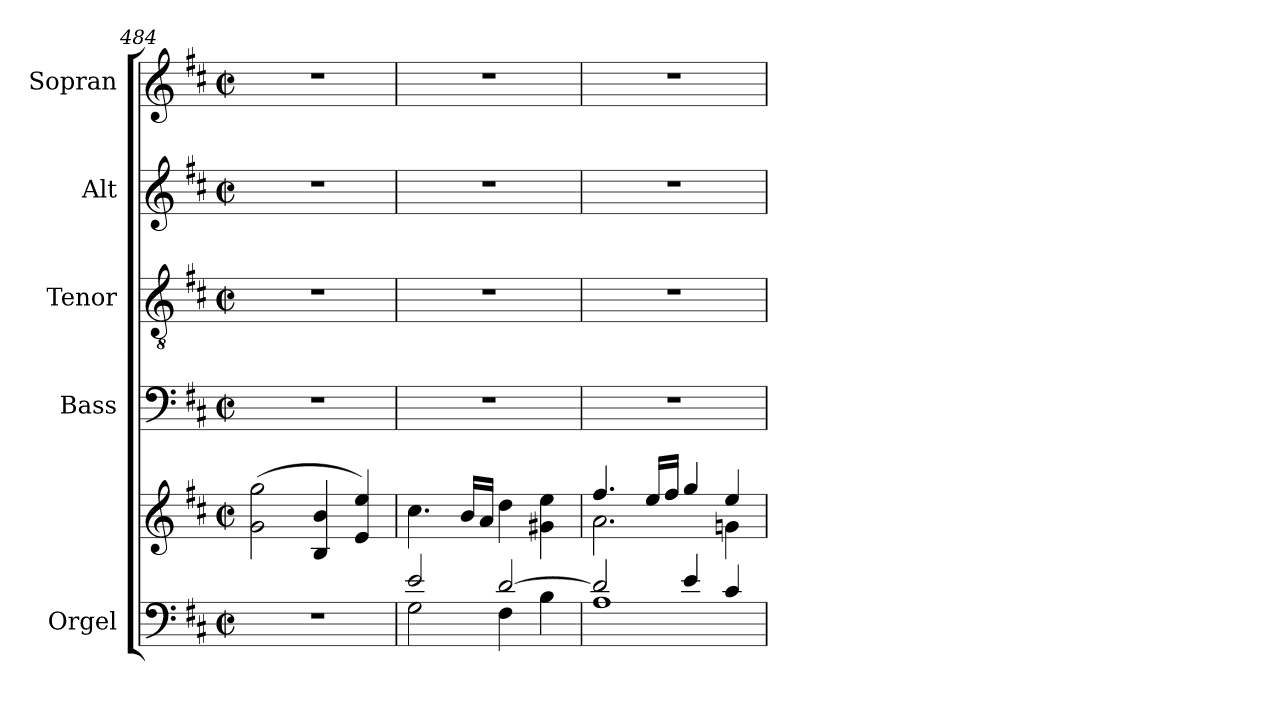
**kern	**kern	**kern	**kern	**kern	**kern
*part5	*part5	*part4	*part3	*part2	*part1
*staff6	*staff5	*staff4	*staff3	*staff2	*staff1
*I"Orgel	*	*I"Bass	*I"Tenor	*I"Alt	*I"Sopran
*I'Org.	*	*I'B	*I'T	*I'A	*I'S
*clefF4	*clefG2	*clefF4	*clefGv2	*clefG2	*clefG2
*k[f#c#]	*k[f#c#]	*k[f#c#]	*k[f#c#]	*k[f#c#]	*k[f#c#]
*D:	*D:	*D:	*D:	*D:	*D:
*M2/2	*M2/2	*M2/2	*M2/2	*M2/2	*M2/2
*met(c|)	*met(c|)	*met(c|)	*met(c|)	*met(c|)	*met(c|)
=484	=484	=484	=484	=484	=484
1r	(>2g\ 2gg\	1r	1r	1r	1r
.	4B/ 4b/	.	.	.	.
.	4e/ 4ee/)	.	.	.	.
=485	=485	=485	=485	=485	=485
*^	*	*	*	*	*
2e/	2G\	4.cc#\	1r	1r	1r	1r
.	.	16b/LL	.	.	.	.
.	.	16a/JJ	.	.	.	.
[>2d/	4F#\	4dd\	.	.	.	.
.	4B\	4g#X\ 4ee\	.	.	.	.
=486	=486	=486	=486	=486	=486	=486
*	*	*^	*	*	*	*
2d/]	1A	4.ff#/	2.a\	1r	1r	1r	1r
.	.	16ee/LL	.	.	.	.	.
.	.	16ff#/JJ	.	.	.	.	.
4e/	.	4gg/	.	.	.	.	.
4c#/	.	4ee/	4gn\	.	.	.	.
*v	*v	*	*	*	*	*	*
*	*v	*v	*	*	*	*
=	=	=	=	=	=
*-	*-	*-	*-	*-	*-
